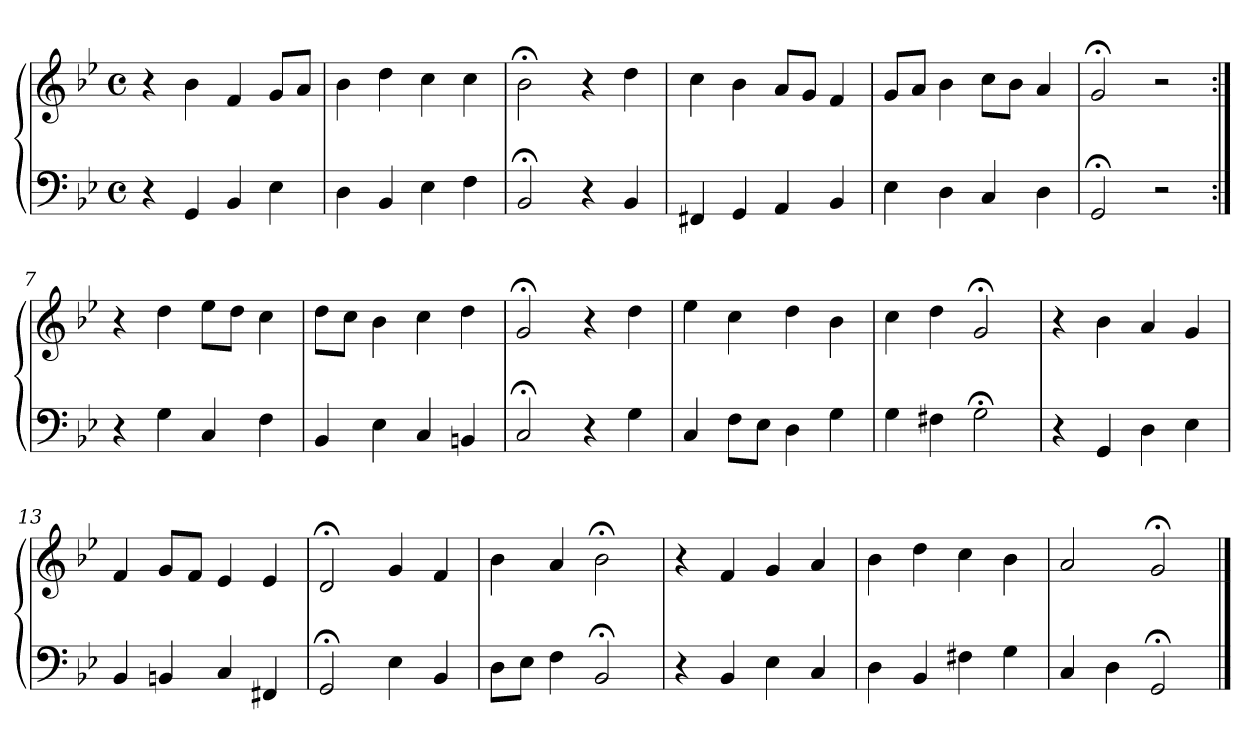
**kern	**kern
*part1	*part1
*staff2	*staff1
*clefF4	*clefG2
*k[b-e-]	*k[b-e-]
*M4/4	*M4/4
*met(c)	*met(c)
=1	=1
4r	4r
4GG	4b-
4BB-	4f
4E-	8gL
.	8aJ
=2	=2
4D	4b-
4BB-	4dd
4E-	4cc
4F	4cc
=3	=3
2BB-;<	2b-;<
4r	4r
4BB-	4dd
=4	=4
4FF#X	4cc
4GG	4b-
4AA	8aL
.	8gJ
4BB-	4f
=5	=5
4E-	8gL
.	8aJ
4D	4b-
4C	8ccL
.	8b-J
4D	4a
=6	=6
2GG;<	2g;<
2r	2r
=7:|!	=7:|!
4r	4r
4G	4dd
4C	8ee-L
.	8ddJ
4F	4cc
!!LO:LB:g=z
=8	=8
4BB-	8ddL
.	8ccJ
4E-	4b-
4C	4cc
4BBn	4dd
=9	=9
2C;<	2g;<
4r	4r
4G	4dd
=10	=10
4C	4ee-
8FL	4cc
8E-J	.
4D	4dd
4G	4b-
=11	=11
4G	4cc
4F#X	4dd
2G;<	2g;<
=12	=12
4r	4r
4GG	4b-
4D	4a
4E-	4g
=13	=13
4BB-	4f
4BBn	8gL
.	8fJ
4C	4e-
4FF#X	4e-
=14	=14
2GG;<	2d;<
4E-	4g
4BB-	4f
=15	=15
8DL	4b-
8E-J	.
4F	4a
2BB-;<	2b-;<
!!LO:LB:g=z
=16	=16
4r	4r
4BB-	4f
4E-	4g
4C	4a
=17	=17
4D	4b-
4BB-	4dd
4F#X	4cc
4G	4b-
=18	=18
4C	2a
4D	.
2GG;<	2g;<
==	==
*-	*-
